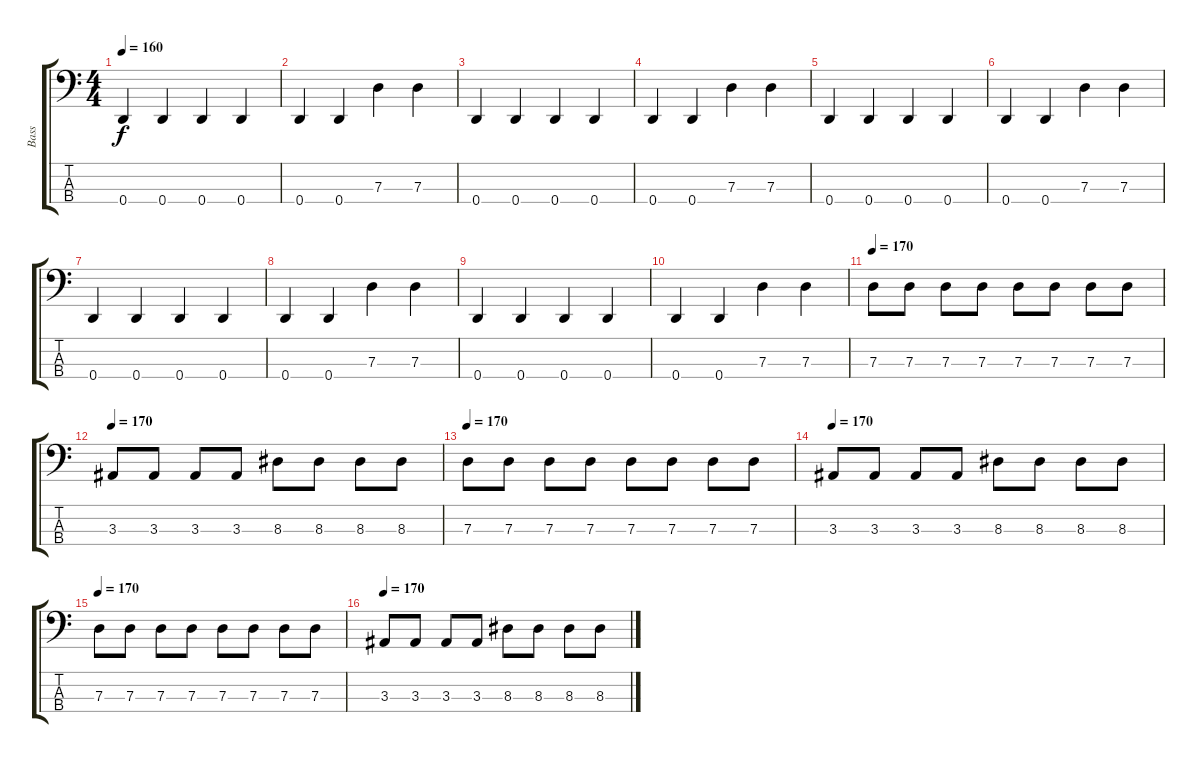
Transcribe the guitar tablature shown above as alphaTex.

\track ("Bass" "Bass") {instrument electricbasspick}
\staff {score tabs}
\tuning (F2 C2 G1 D1) {hide}
\ts (4 4)
\tempo 160
\clef f4
\ks c
0.4.4{dy f} 0.4.4 0.4.4 0.4.4 |
0.4.4 0.4.4 7.3.4 7.3.4 |
0.4.4 0.4.4 0.4.4 0.4.4 |
0.4.4 0.4.4 7.3.4 7.3.4 |
0.4.4 0.4.4 0.4.4 0.4.4 |
0.4.4 0.4.4 7.3.4 7.3.4 |
0.4.4 0.4.4 0.4.4 0.4.4 |
0.4.4 0.4.4 7.3.4 7.3.4 |
0.4.4 0.4.4 0.4.4 0.4.4 |
0.4.4 0.4.4 7.3.4 7.3.4 |
\tempo 170
7.3.8 7.3.8 7.3.8 7.3.8 7.3.8 7.3.8 7.3.8 7.3.8 |
\tempo 170
3.3.8 3.3.8 3.3.8 3.3.8 8.3.8 8.3.8 8.3.8 8.3.8 |
\tempo 170
7.3.8 7.3.8 7.3.8 7.3.8 7.3.8 7.3.8 7.3.8 7.3.8 |
\tempo 170
3.3.8 3.3.8 3.3.8 3.3.8 8.3.8 8.3.8 8.3.8 8.3.8 |
\tempo 170
7.3.8 7.3.8 7.3.8 7.3.8 7.3.8 7.3.8 7.3.8 7.3.8 |
\tempo 170
3.3.8 3.3.8 3.3.8 3.3.8 8.3.8 8.3.8 8.3.8 8.3.8
